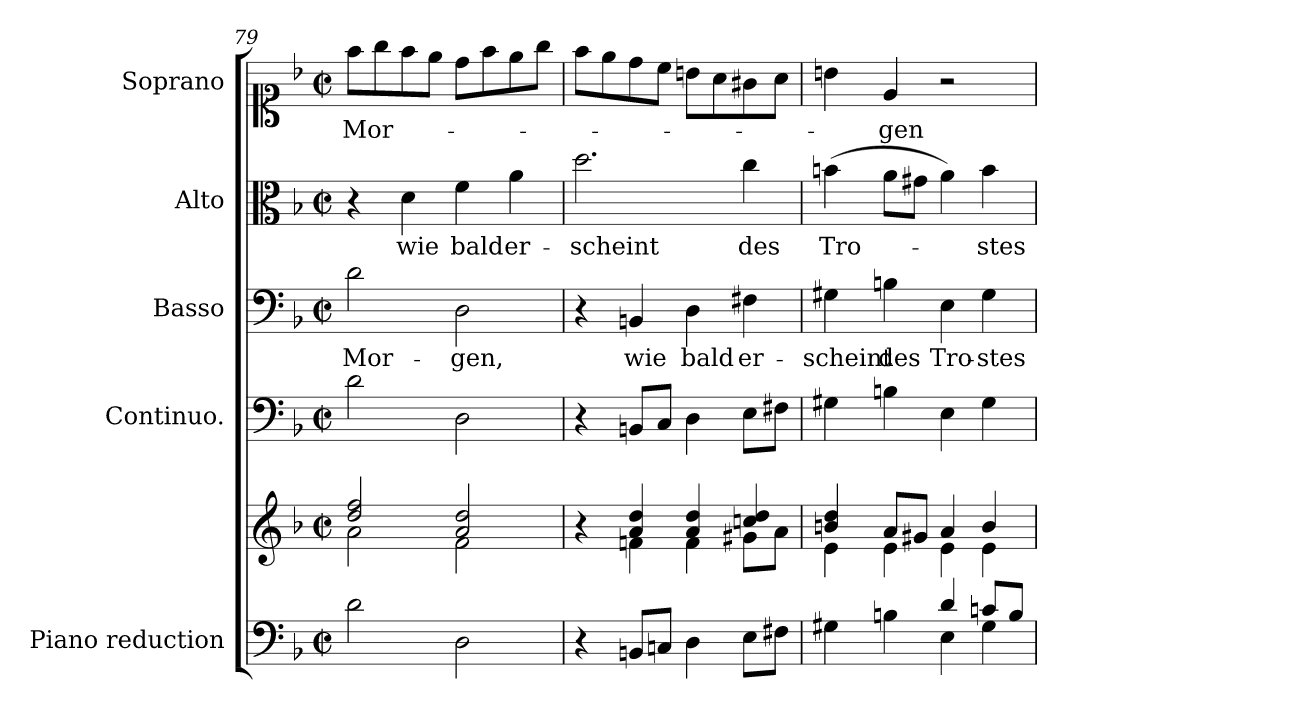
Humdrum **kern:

**kern	**kern	**kern	**kern	**text	**kern	**text	**kern	**text
*part5	*part5	*part4	*part3	*part3	*part2	*part2	*part1	*part1
*staff6	*staff5	*staff4	*staff3	*staff3	*staff2	*staff2	*staff1	*staff1
*I"Piano reduction	*	*I"Continuo.	*I"Basso	*	*I"Alto	*	*I"Soprano	*
*I'Pno	*	*	*	*	*	*	*	*
*clefF4	*clefG2	*clefF4	*clefF4	*	*clefC3	*	*clefC1	*
*k[b-]	*k[b-]	*k[b-]	*k[b-]	*	*k[b-]	*	*k[b-]	*
*F:	*F:	*F:	*F:	*	*F:	*	*F:	*
*M2/2	*M2/2	*M2/2	*M2/2	*	*M2/2	*	*M2/2	*
*met(c|)	*met(c|)	*met(c|)	*met(c|)	*	*met(c|)	*	*met(c|)	*
=79	=79	=79	=79	=79	=79	=79	=79	=79
*	*^	*	*	*	*	*	*	*
!	!	!	!	!	!LO:LY:b	!	!	!	!LO:LY:b
2d\	2dd/ 2ff/	2a\	2d\	2d\	Mor-	4r	.	8ff\L	Mor-
.	.	.	.	.	.	.	.	8gg\	.
!	!	!	!	!	!	!	!LO:LY:b	!	!
.	.	.	.	.	.	4d\	wie	8ff\	.
.	.	.	.	.	.	.	.	8ee\J	.
!	!	!	!	!	!LO:LY:b	!	!LO:LY:b	!	!
2D\	2a/ 2dd/	2f\	2D\	2D\	-gen,	4f\	bald	8dd\L	.
.	.	.	.	.	.	.	.	8ff\	.
!	!	!	!	!	!	!	!LO:LY:b	!	!
.	.	.	.	.	.	4a\	er-	8ee\	.
.	.	.	.	.	.	.	.	8gg\J	.
!!LO:LB:g=z
=80	=80	=80	=80	=80	=80	=80	=80	=80	=80
!	!	!	!	!	!	!	!LO:LY:b	!	!
4r	4r	4ryy	4r	4r	.	2.dd\	-scheint	8ff\L	.
.	.	.	.	.	.	.	.	8ee\	.
!	!	!	!	!	!LO:LY:b	!	!	!	!
8BBn/L	4a/ 4dd/	4fn\	8BBn/L	4BBn/	wie	.	.	8dd\	.
8Cn/J	.	.	8C/J	.	.	.	.	8cc\J	.
!	!	!	!	!	!LO:LY:b	!	!	!	!
4D\	4a/ 4dd/	4f\	4D\	4D\	bald	.	.	8bn\L	.
.	.	.	.	.	.	.	.	8a\	.
!	!	!	!	!	!LO:LY:b	!	!LO:LY:b	!	!
8E\L	4ccn/ 4dd/	8g#X\L	8E\L	4F#X\	er-	4cc\	des	8g#X\	.
8F#X\J	.	8a\J	8F#X\J	.	.	.	.	8a\J	.
=81	=81	=81	=81	=81	=81	=81	=81	=81	=81
*^	*	*	*	*	*	*	*	*	*
!	!	!	!	!	!	!LO:LY:b	!	!LO:LY:b	!	!
2ryy	4G#X\	4bn/ 4dd/	4e\	4G#X\	4G#X\	-scheint	(>4bn\	Tro-	4bn\	.
!	!	!	!	!	!	!LO:LY:b	!	!	!	!LO:LY:b
.	4Bn\	8a/L	4e\	4Bn\	4Bn\	des	8a\L	.	4e/	gen
.	.	8g#X/J	.	.	.	.	8g#X\J	.	.	.
!	!	!	!	!	!	!LO:LY:b	!	!	!	!
4d/	4E\	4a/	4e\	4E\	4E\	Tro-	4a\)	.	2r	.
!	!	!	!	!	!	!LO:LY:b	!	!LO:LY:b	!	!
8cn/L	4G#\	4b/	4e\	4G#\	4G#\	-stes	4b\	-stes	.	.
8B/J	.	.	.	.	.	.	.	.	.	.
*v	*v	*	*	*	*	*	*	*	*	*
*	*v	*v	*	*	*	*	*	*	*
=	=	=	=	=	=	=	=	=
*-	*-	*-	*-	*-	*-	*-	*-	*-
